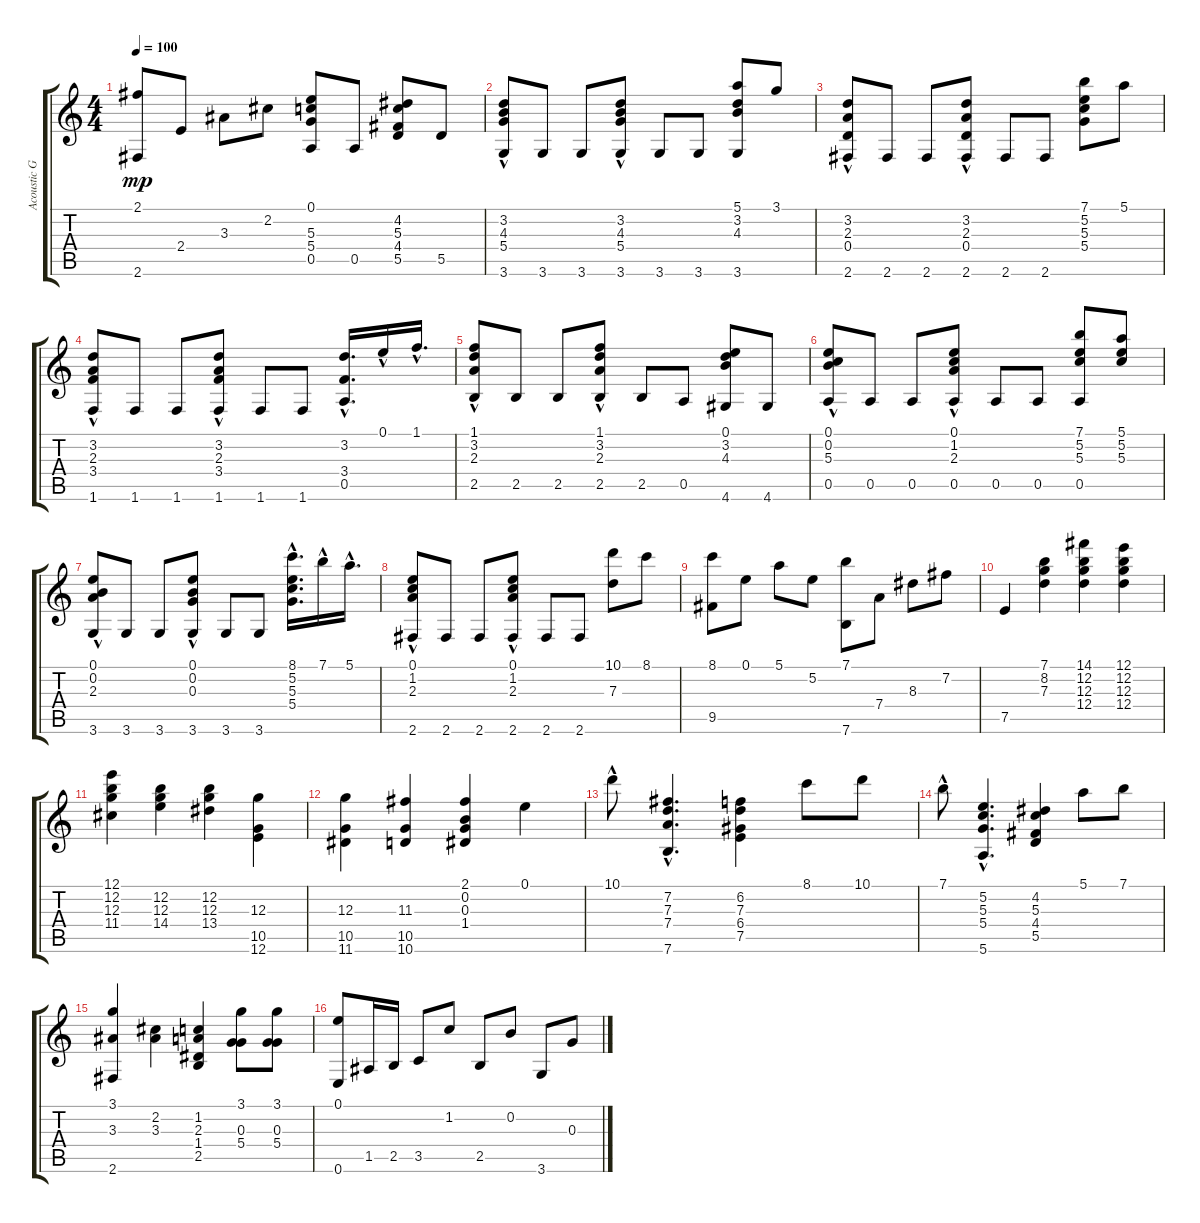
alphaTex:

\track ("Acoustic Guitar (steel)" "Acoustic G") {instrument acousticguitarsteel}
\staff {score tabs}
\tuning (E4 B3 G3 D3 A2 E2) {hide}
\ts (4 4)
\tempo 100
\clef g2
\ks c
(2.1 2.6).8{dy mp} 2.4.8 3.3.8 2.2.8 (0.1 5.3 5.4 0.5).8 0.5.8 (4.2 5.3 4.4 5.5).8 5.5.8 |
(3.2{hac} 4.3{hac} 5.4{hac} 3.6).8 3.6.8 3.6.8 (3.2{hac} 4.3{hac} 5.4{hac} 3.6).8 3.6.8 3.6.8 (5.1 3.2 4.3 3.6).8 3.1.8 |
(3.2{hac} 2.3{hac} 0.4{hac} 2.6).8 2.6.8 2.6.8 (3.2{hac} 2.3{hac} 0.4{hac} 2.6).8 2.6.8 2.6.8 (7.1 5.2 5.3 5.4).8 5.1.8 |
(3.2{hac} 2.3{hac} 3.4{hac} 1.6).8 1.6.8 1.6.8 (3.2{hac} 2.3{hac} 3.4{hac} 1.6).8 1.6.8 1.6.8 (3.2{hac} 3.4{hac} 0.5).16{d} 0.1{hac}.16 1.1{hac}.16{d} |
(1.1{hac} 3.2{hac} 2.3{hac} 2.5).8 2.5.8 2.5.8 (1.1{hac} 3.2{hac} 2.3{hac} 2.5).8 2.5.8 0.5.8 (0.1 3.2 4.3 4.6).8 4.6.8 |
(0.1{hac} 0.2{hac} 5.3{hac} 0.5).8 0.5.8 0.5.8 (0.1{hac} 1.2{hac} 2.3{hac} 0.5).8 0.5.8 0.5.8 (7.1 5.2 5.3 0.5).8 (5.1 5.2 5.3).8 |
(0.1{hac} 0.2{hac} 2.3{hac} 3.6).8 3.6.8 3.6.8 (0.1{hac} 0.2{hac} 0.3{hac} 3.6).8 3.6.8 3.6.8 (8.1{hac} 5.2{hac} 5.3{hac} 5.4).16{d} 7.1{hac}.16 5.1{hac}.16{d} |
(0.1{hac} 1.2{hac} 2.3{hac} 2.6).8 2.6.8 2.6.8 (0.1{hac} 1.2{hac} 2.3{hac} 2.6).8 2.6.8 2.6.8 (10.1 7.3).8 8.1.8 |
(8.1 9.5).8 0.1.8 5.1.8 5.2.8 (7.1 7.6).8 7.4.8 8.3.8 7.2.8 |
7.5.4 (7.1 8.2 7.3).4 (14.1 12.2 12.3 12.4).4 (12.1 12.2 12.3 12.4).4 |
(12.1 12.2 12.3 11.4).4 (12.2 12.3 14.4).4 (12.2 12.3 13.4).4 (12.3 10.5 12.6).4 |
(12.3 10.5 11.6).4 (11.3 10.5 10.6).4 (2.1 0.2 0.3 1.4).4 0.1.4 |
10.1{hac}.8 (7.2{hac} 7.3{hac} 7.4{hac} 7.6{hac}).4{d} (6.2 7.3 6.4 7.5).4 8.1.8 10.1.8 |
7.1{hac}.8 (5.2{hac} 5.3{hac} 5.4{hac} 5.6{hac}).4{d} (4.2 5.3 4.4 5.5).4 5.1.8 7.1.8 |
(3.1 3.3 2.6).4 (2.2 3.3).4 (1.2 2.3 1.4 2.5).4 (3.1 0.3 5.4).8 (3.1 0.3 5.4).8 |
(0.1 0.6).8 1.5.16 2.5.16 3.5.8 1.2.8 2.5.8 0.2.8 3.6.8 0.3.8
